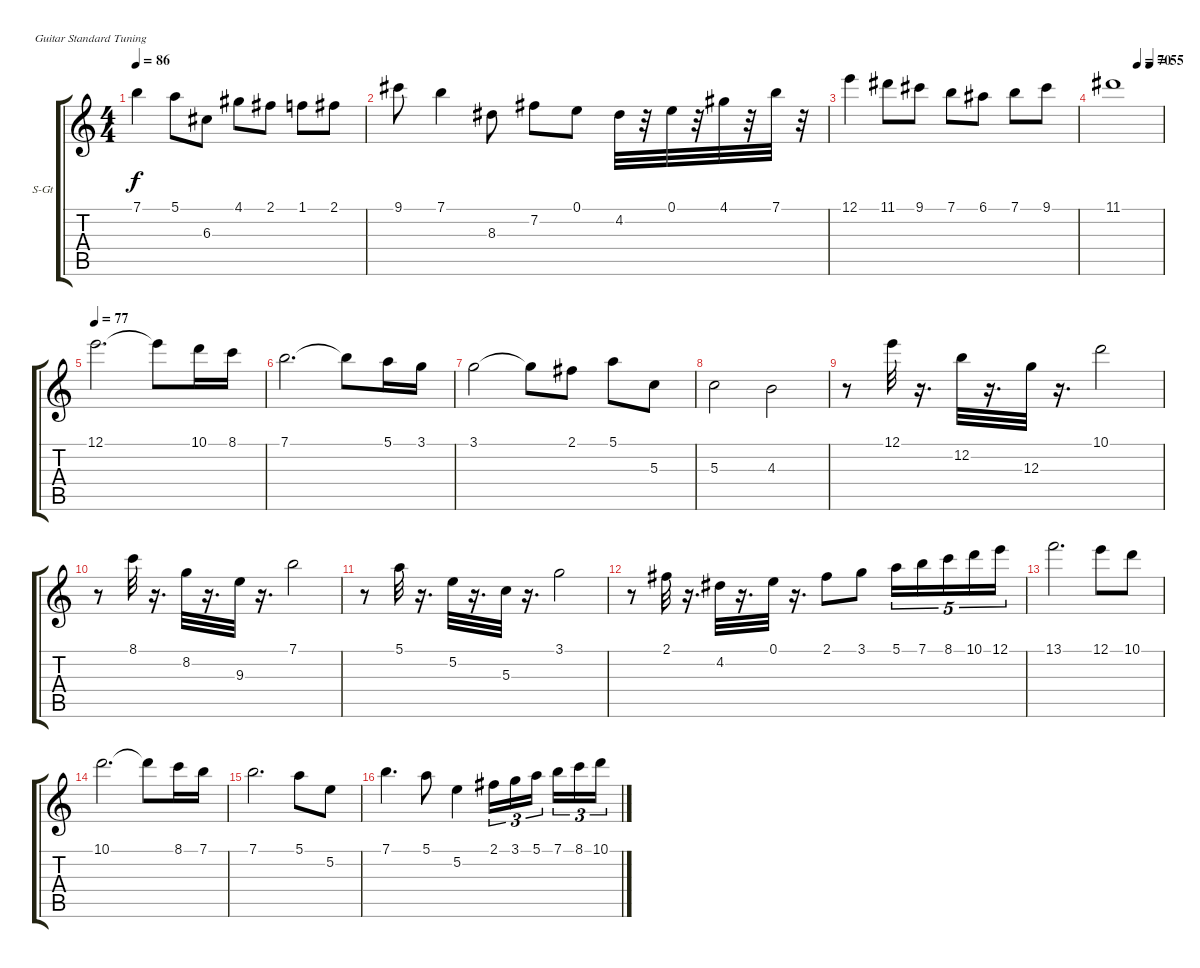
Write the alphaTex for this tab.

\bracketExtendMode groupsimilarinstruments
\firstSystemTrackNameOrientation horizontal
\otherSystemsTrackNameOrientation horizontal
\track ("Flûte" "S-Gt") {instrument flute}
\staff {score tabs}
\tuning (E4 B3 G3 D3 A2 E2)
\displaytranspose 12
\ts (4 4)
\tempo 86
\clef g2
\ks c
7.1.4{dy f} 5.1.8 6.3.8 4.1.8 2.1.8 1.1.8 2.1.8 |
9.1.8 7.1.4 8.3.8 7.2.8 0.1.8 4.2.32 r.32 0.1.32 r.32 4.1.32 r.32 7.1.32 r.32 |
12.1.4 11.1.8 9.1.8 7.1.8 6.1.8 7.1.8 9.1.8 |
\tempo (70 0.5)
\tempo (55 0.75)
11.1.1 |
\tempo 77
12.1.2{d} 12.1{t}.8 10.1.16 8.1.16 |
7.1.2{d} 7.1{t}.8 5.1.16 3.1.16 |
3.1.2 3.1{t}.8 2.1.8 5.1.8 5.3.8 |
5.3.2 4.3.2 |
r.8 12.1.32 r.16{d} 12.2.32 r.16{d} 12.3.32 r.16{d} 10.1.2 |
r.8 8.1.32 r.16{d} 8.2.32 r.16{d} 9.3.32 r.16{d} 7.1.2 |
r.8 5.1.32 r.16{d} 5.2.32 r.16{d} 5.3.32 r.16{d} 3.1.2 |
r.8 2.1.32 r.16{d} 4.2.32 r.16{d} 0.1.32 r.16{d} 2.1.8 3.1.8 5.1.16{tu (5 4)} 7.1.16{tu (5 4)} 8.1.16{tu (5 4)} 10.1.16{tu (5 4)} 12.1.16{tu (5 4)} |
13.1.2{d} 12.1.8 10.1.8 |
10.1.2{d} 10.1{t}.8 8.1.16 7.1.16 |
7.1.2{d} 5.1.8 5.2.8 |
7.1.4{d} 5.1.8 5.2.4 2.1.16{tu (3 2)} 3.1.16{tu (3 2)} 5.1.16{tu (3 2)} 7.1.16{tu (3 2)} 8.1.16{tu (3 2)} 10.1.16{tu (3 2)}
